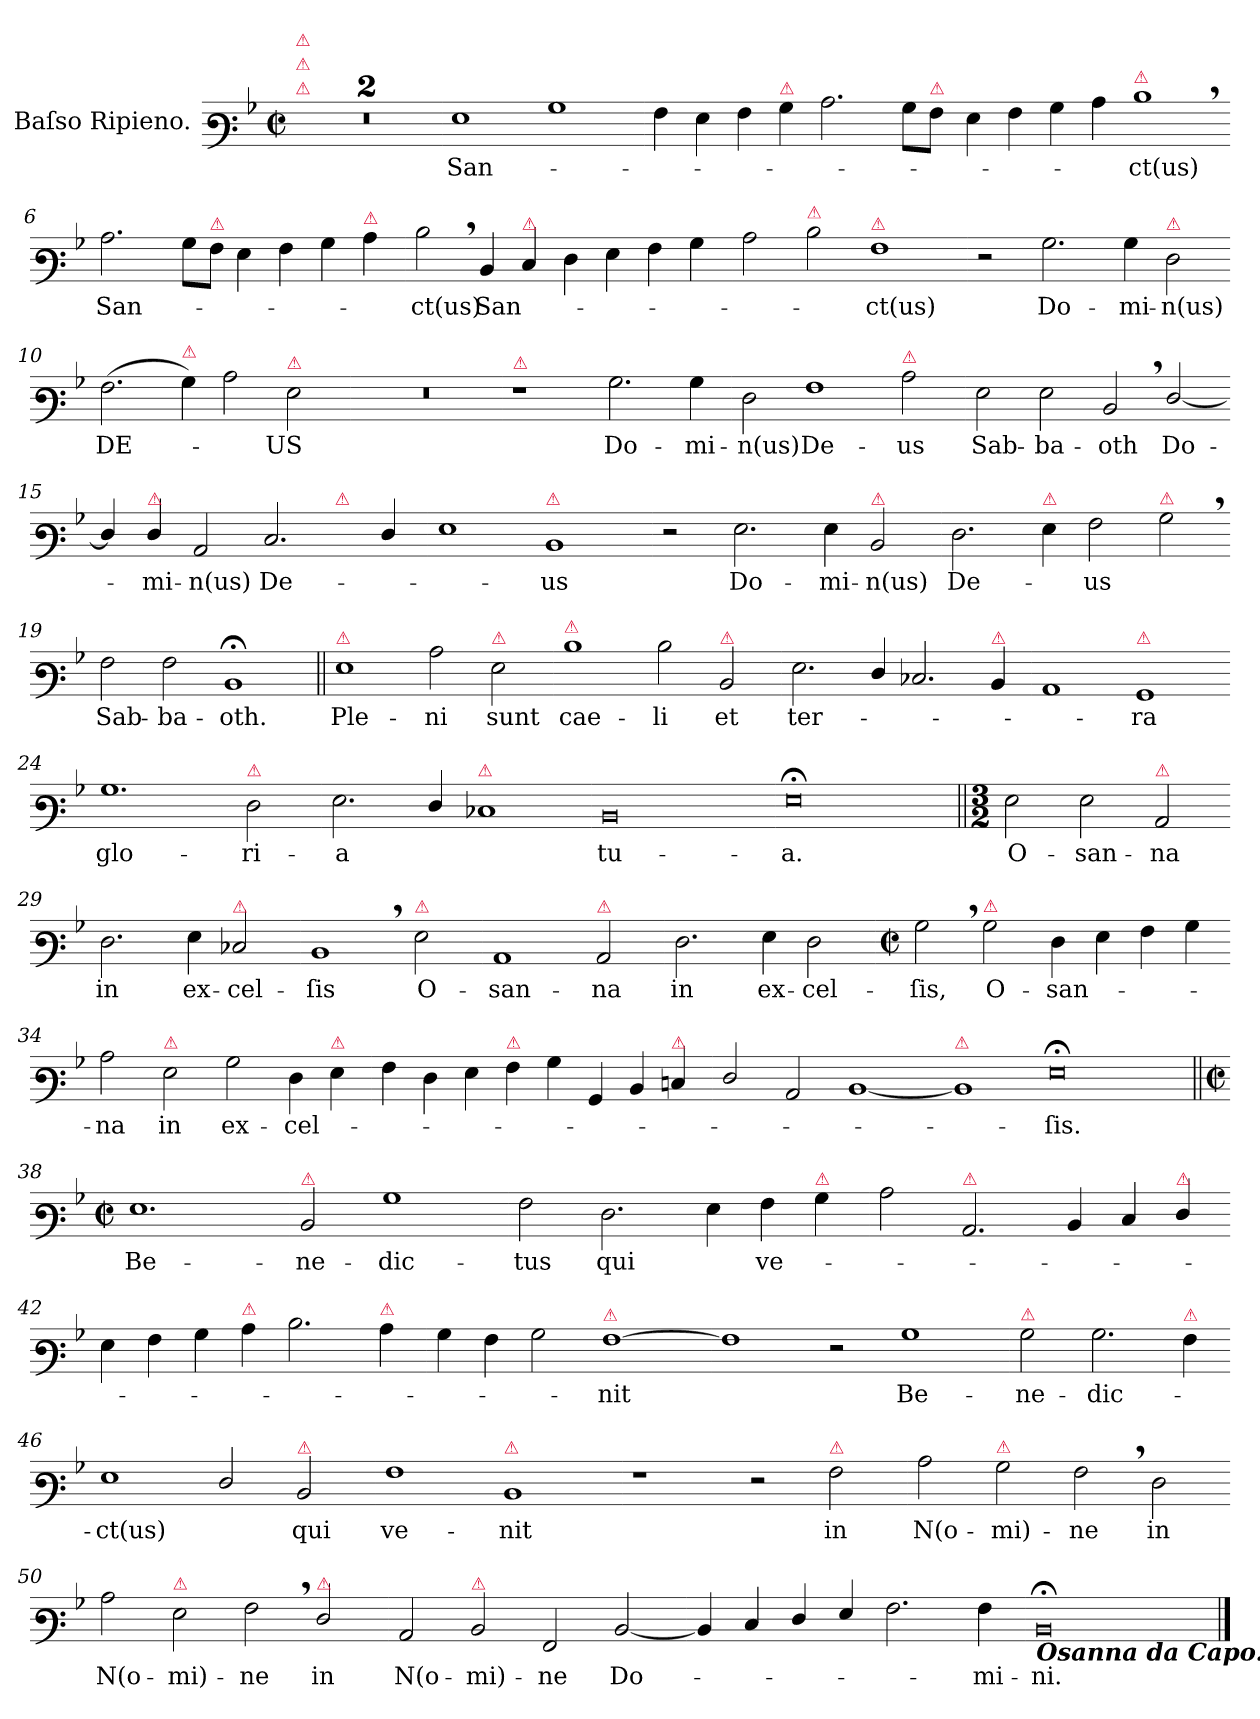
**kern	**text
*part1	*part1
*staff1	*staff1
*I"Baſso Ripieno.	*
*clefF3	*
*k[b-]	*
*M2/1	*
*met(c|)	*
=1	=1
!LO:TX:a:color=crimson:t=⚠	!
!LO:TX:a:color=crimson:t=⚠	!
!LO:TX:a:color=crimson:t=⚠	!
0r	.
=2-	=2-
0r	.
=3-	=3-
1G	San-
1B-	.
=4-	=4-
4A\	.
4G\	.
4A\	.
!LO:TX:a:color=crimson:t=⚠	!
4B-\	.
2.c\	.
8B-\L	.
!LO:TX:a:color=crimson:t=⚠	!
8A\J	.
=5-	=5-
4G\	.
4A\	.
4B-\	.
4c\	.
!LO:TX:a:color=crimson:t=⚠	!
1d,	-ct(us)
=6-	=6-
2.c\	San-
8B-\L	.
!LO:TX:a:color=crimson:t=⚠	!
8A\J	.
4G\	.
4A\	.
4B-\	.
!LO:TX:a:color=crimson:t=⚠	!
4c\	.
=7-	=7-
2d,\	-ct(us)
4D/	San-
!LO:TX:a:color=crimson:t=⚠	!
4E/	.
4F\	.
4G\	.
4A\	.
4B-\	.
=8-	=8-
2c\	.
!LO:TX:a:color=crimson:t=⚠	!
2d\	.
!LO:TX:a:color=crimson:t=⚠	!
1A	-ct(us)
=9-	=9-
2r	.
2.B-\	Do-
4B-\	-mi-
!LO:TX:a:color=crimson:t=⚠	!
2F\	-n(us)
=10-	=10-
(>2.A\	DE-
!LO:TX:a:color=crimson:t=⚠	!
4B-\)	.
2c\	.
!LO:TX:a:color=crimson:t=⚠	!
2G\	-US
=11-	=11-
0r	.
=12-	=12-
!LO:TX:a:color=crimson:t=⚠	!
1r	.
2.B-\	Do-
4B-\	-mi-
=13-	=13-
2F\	-n(us)
1A	De-
!LO:TX:a:color=crimson:t=⚠	!
2c\	-us
=14-	=14-
2G\	Sab-
2G\	-ba-
2D,/	-oth
[2F/	Do-
=15-	=15-
*^	*
4F/]	1.ryy	.
!LO:TX:a:color=crimson:t=⚠	!	!
4F/	.	mi-
2C/	.	-n(us)
2.E/	.	De-
!	!LO:TX:a:color=crimson:t=⚠	!
.	2ryy	.
4F/	.	.
*v	*v	*
=16-	=16-
1G	.
!LO:TX:a:color=crimson:t=⚠	!
1D	-us
=17-	=17-
2r	.
2.G\	Do-
4G\	-mi-
!LO:TX:a:color=crimson:t=⚠	!
2D/	-n(us)
=18-	=18-
2.F\	De-
!LO:TX:a:color=crimson:t=⚠	!
4G\	.
2A\	-us
!LO:TX:a:color=crimson:t=⚠	!
2B-,\	.
=19-	=19-
2A\	Sab-
2A\	-ba-
1D;<	-oth.
=20||	=20||
!LO:TX:a:color=crimson:t=⚠	!
1G	Ple-
2c\	-ni
!LO:TX:a:color=crimson:t=⚠	!
2G\	sunt
=21-	=21-
!LO:TX:a:color=crimson:t=⚠	!
1d	cae-
2d\	-li
!LO:TX:a:color=crimson:t=⚠	!
2D/	et
=22-	=22-
2.G\	ter-
4F/	.
2.E-X/	.
!LO:TX:a:color=crimson:t=⚠	!
4D/	.
=23-	=23-
1C	.
!LO:TX:a:color=crimson:t=⚠	!
1BB-	-ra
=24-	=24-
1.B-	glo-
!LO:TX:a:color=crimson:t=⚠	!
2F\	-ri-
=25-	=25-
2.G\	-a
4F/	.
!LO:TX:a:color=crimson:t=⚠	!
1E-X	.
=26-	=26-
0D	tu-
=27-	=27-
0G;<	-a.
=28||	=28||
*M3/2	*
2G\	O-
2G\	-san-
!LO:TX:a:color=crimson:t=⚠	!
2C/	-na
=29-	=29-
2.F\	in
4G\	ex-
!LO:TX:a:color=crimson:t=⚠	!
2E-X/	-cel-
=30-	=30-
1D,	-ſis
!LO:TX:a:color=crimson:t=⚠	!
2G\	O-
=31-	=31-
1C	-san-
!LO:TX:a:color=crimson:t=⚠	!
2C/	-na
=32-	=32-
2.F\	in
4G\	ex-
2F\	-cel-
=33-	=33-
*M2/1	*
*met(c|)	*
2B-,\	-ſis,
!LO:TX:a:color=crimson:t=⚠	!
2B-\	O-
4F\	-san-
4G\	.
4A\	.
4B-\	.
=34-	=34-
2c\	-na
!LO:TX:a:color=crimson:t=⚠	!
2G\	in
2B-\	ex-
4F\	-cel-
!LO:TX:a:color=crimson:t=⚠	!
4G\	.
=35-	=35-
4A\	.
4F\	.
4G\	.
!LO:TX:a:color=crimson:t=⚠	!
4A\	.
4B-\	.
4BB-/	.
4D/	.
!LO:TX:a:color=crimson:t=⚠	!
4En/	.
=36-	=36-
2F/	.
2C/	.
[1D	.
=37-	=37-
!LO:TX:a:color=crimson:t=⚠	!
1D]	.
0G;<	-ſis.
=38||	=38||
*M2/1	*
*met(c|)	*
1.G	Be-
=39-	=39-
!LO:TX:a:color=crimson:t=⚠	!
2D/	-ne-
1B-	-dic-
=40-	=40-
2A\	-tus
2.F\	qui
4G\	.
4A\	ve-
!LO:TX:a:color=crimson:t=⚠	!
4B-\	.
=41-	=41-
2c\	.
!LO:TX:a:color=crimson:t=⚠	!
2.C/	.
4D/	.
4E/	.
!LO:TX:a:color=crimson:t=⚠	!
4F/	.
=42-	=42-
4G\	.
4A\	.
4B-\	.
!LO:TX:a:color=crimson:t=⚠	!
4c\	.
2.d\	.
!LO:TX:a:color=crimson:t=⚠	!
4c\	.
=43-	=43-
4B-\	.
4A\	.
2B-\	.
!LO:TX:a:color=crimson:t=⚠	!
[1A	-nit
=44-	=44-
1A]	.
2r	.
1B-\	Be-
=45-	=45-
!LO:TX:a:color=crimson:t=⚠	!
2B-\	-ne-
2.B-\	-dic-
!LO:TX:a:color=crimson:t=⚠	!
4A\	.
=46-	=46-
1G	-ct(us)
2F/	.
!LO:TX:a:color=crimson:t=⚠	!
2D/	qui
=47-	=47-
1A	ve-
!LO:TX:a:color=crimson:t=⚠	!
1D	-nit
=48-	=48-
1r	.
2r	.
!LO:TX:a:color=crimson:t=⚠	!
2A\	in
=49-	=49-
2c\	N(o-
!LO:TX:a:color=crimson:t=⚠	!
2B-\	-mi)-
2A,\	-ne
!	!LO:LY:i
2F\	in
=50-	=50-
!	!LO:LY:i
2c\	N(o-
!LO:TX:a:color=crimson:t=⚠	!
!	!LO:LY:i
2G\	-mi)-
!	!LO:LY:i
2A,\	-ne
!LO:TX:a:color=crimson:t=⚠	!
2F/	in
=51-	=51-
2C/	N(o-
!LO:TX:a:color=crimson:t=⚠	!
2D/	-mi)-
2AA/	-ne
[2D/	Do-
=52-	=52-
4D/]	.
4E/	.
4F/	.
4G/	.
2.A\	.
4A\	-mi-
=53-	=53-
!LO:TX:b:Bi:t=Osanna da Capo.	!
0D;<	-ni.
==	==
*-	*-
